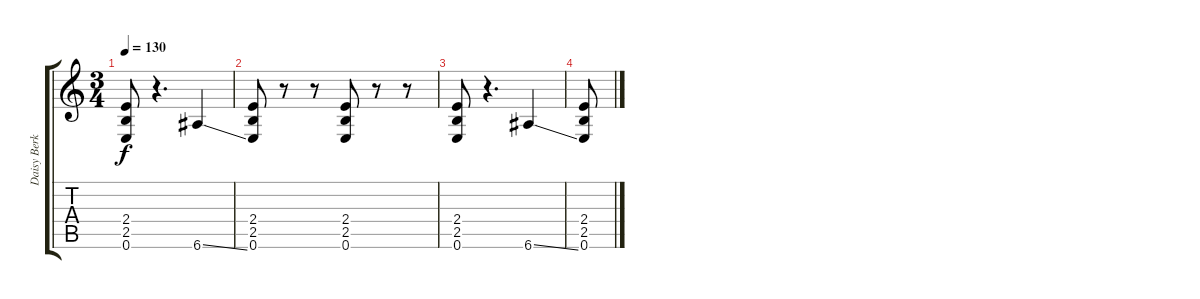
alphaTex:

\track ("Daisy Berkowitz" "Daisy Berk") {instrument distortionguitar}
\staff {score tabs}
\tuning (E4 B3 G3 D3 A2 E2) {hide}
\ts (3 4)
\tempo 130
\clef g2
\ks c
(2.4 2.5 0.6).8{dy f} r.4{d} 6.6{ss}.4 |
(2.4 2.5 0.6).8 r.8 r.8 (2.4 2.5 0.6).8 r.8 r.8 |
(2.4 2.5 0.6).8 r.4{d} 6.6{ss}.4 |
(2.4 2.5 0.6).8
